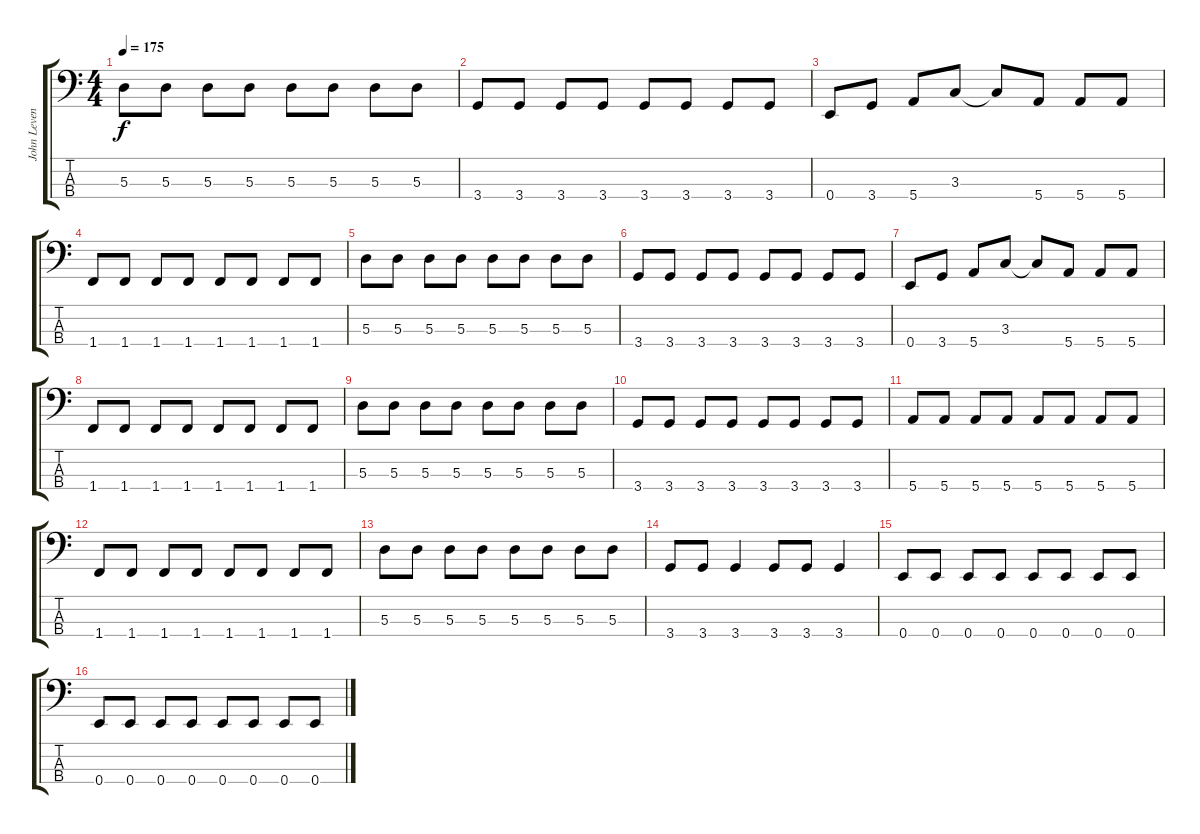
\track ("John Leven" "John Leven") {instrument electricbassfinger}
\staff {score tabs}
\tuning (G2 D2 A1 E1) {hide}
\ts (4 4)
\tempo 175
\clef f4
\ks c
5.3.8{dy f} 5.3.8 5.3.8 5.3.8 5.3.8 5.3.8 5.3.8 5.3.8 |
3.4.8 3.4.8 3.4.8 3.4.8 3.4.8 3.4.8 3.4.8 3.4.8 |
0.4.8 3.4.8 5.4.8 3.3.8 3.3{t}.8 5.4.8 5.4.8 5.4.8 |
1.4.8 1.4.8 1.4.8 1.4.8 1.4.8 1.4.8 1.4.8 1.4.8 |
5.3.8 5.3.8 5.3.8 5.3.8 5.3.8 5.3.8 5.3.8 5.3.8 |
3.4.8 3.4.8 3.4.8 3.4.8 3.4.8 3.4.8 3.4.8 3.4.8 |
0.4.8 3.4.8 5.4.8 3.3.8 3.3{t}.8 5.4.8 5.4.8 5.4.8 |
1.4.8 1.4.8 1.4.8 1.4.8 1.4.8 1.4.8 1.4.8 1.4.8 |
5.3.8 5.3.8 5.3.8 5.3.8 5.3.8 5.3.8 5.3.8 5.3.8 |
3.4.8 3.4.8 3.4.8 3.4.8 3.4.8 3.4.8 3.4.8 3.4.8 |
5.4.8 5.4.8 5.4.8 5.4.8 5.4.8 5.4.8 5.4.8 5.4.8 |
1.4.8 1.4.8 1.4.8 1.4.8 1.4.8 1.4.8 1.4.8 1.4.8 |
5.3.8 5.3.8 5.3.8 5.3.8 5.3.8 5.3.8 5.3.8 5.3.8 |
3.4.8 3.4.8 3.4.4 3.4.8 3.4.8 3.4.4 |
0.4.8 0.4.8 0.4.8 0.4.8 0.4.8 0.4.8 0.4.8 0.4.8 |
0.4.8 0.4.8 0.4.8 0.4.8 0.4.8 0.4.8 0.4.8 0.4.8
